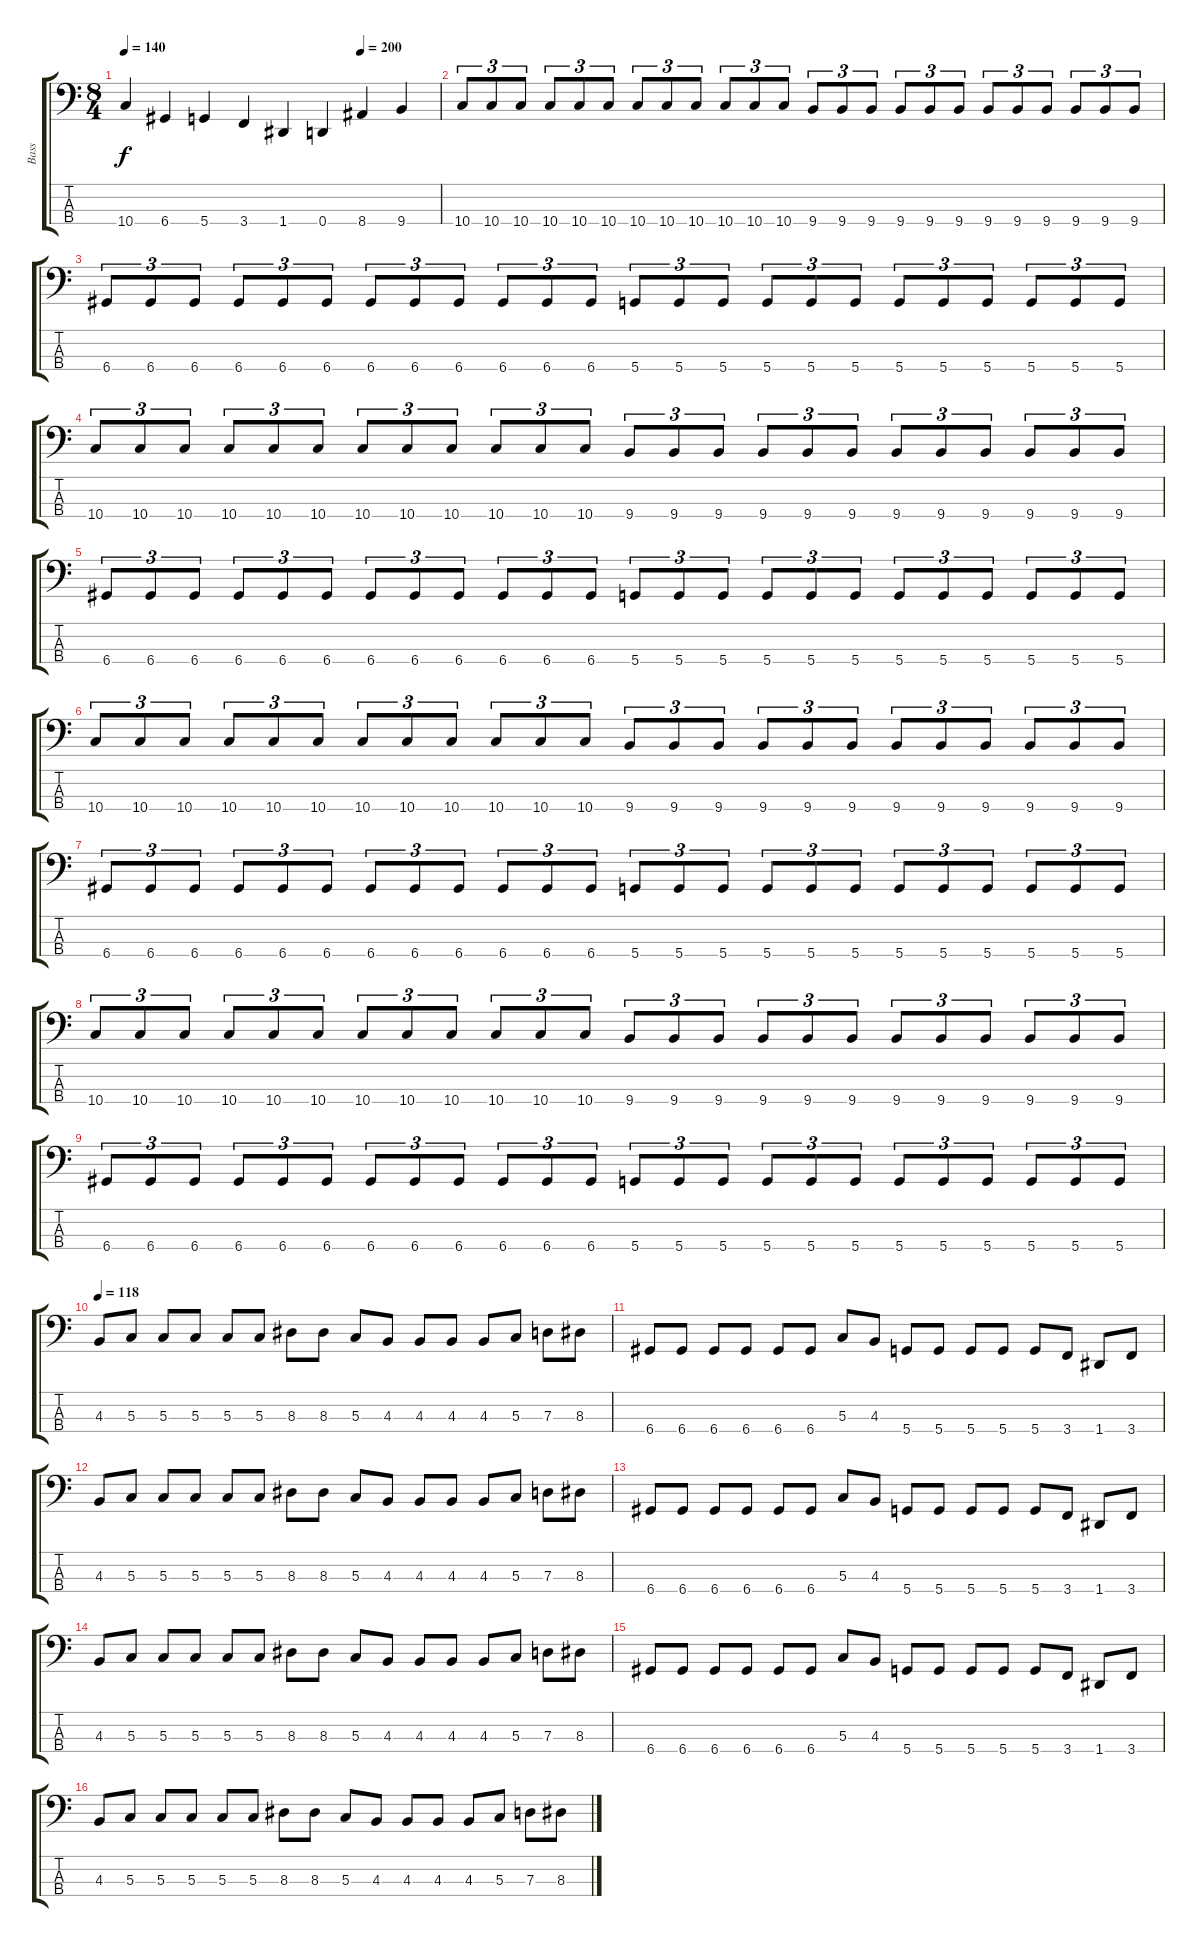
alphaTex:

\track ("Bass" "Bass") {instrument electricbassfinger}
\staff {score tabs}
\tuning (F2 C2 G1 D1) {hide}
\ts (8 4)
\tempo 140
\tempo (200 0.75)
\clef f4
\ks c
10.4.4{dy f} 6.4.4 5.4.4 3.4.4 1.4.4 0.4.4 8.4.4 9.4.4 |
10.4.8{tu (3 2)} 10.4.8{tu (3 2)} 10.4.8{tu (3 2)} 10.4.8{tu (3 2)} 10.4.8{tu (3 2)} 10.4.8{tu (3 2)} 10.4.8{tu (3 2)} 10.4.8{tu (3 2)} 10.4.8{tu (3 2)} 10.4.8{tu (3 2)} 10.4.8{tu (3 2)} 10.4.8{tu (3 2)} 9.4.8{tu (3 2)} 9.4.8{tu (3 2)} 9.4.8{tu (3 2)} 9.4.8{tu (3 2)} 9.4.8{tu (3 2)} 9.4.8{tu (3 2)} 9.4.8{tu (3 2)} 9.4.8{tu (3 2)} 9.4.8{tu (3 2)} 9.4.8{tu (3 2)} 9.4.8{tu (3 2)} 9.4.8{tu (3 2)} |
6.4.8{tu (3 2)} 6.4.8{tu (3 2)} 6.4.8{tu (3 2)} 6.4.8{tu (3 2)} 6.4.8{tu (3 2)} 6.4.8{tu (3 2)} 6.4.8{tu (3 2)} 6.4.8{tu (3 2)} 6.4.8{tu (3 2)} 6.4.8{tu (3 2)} 6.4.8{tu (3 2)} 6.4.8{tu (3 2)} 5.4.8{tu (3 2)} 5.4.8{tu (3 2)} 5.4.8{tu (3 2)} 5.4.8{tu (3 2)} 5.4.8{tu (3 2)} 5.4.8{tu (3 2)} 5.4.8{tu (3 2)} 5.4.8{tu (3 2)} 5.4.8{tu (3 2)} 5.4.8{tu (3 2)} 5.4.8{tu (3 2)} 5.4.8{tu (3 2)} |
10.4.8{tu (3 2)} 10.4.8{tu (3 2)} 10.4.8{tu (3 2)} 10.4.8{tu (3 2)} 10.4.8{tu (3 2)} 10.4.8{tu (3 2)} 10.4.8{tu (3 2)} 10.4.8{tu (3 2)} 10.4.8{tu (3 2)} 10.4.8{tu (3 2)} 10.4.8{tu (3 2)} 10.4.8{tu (3 2)} 9.4.8{tu (3 2)} 9.4.8{tu (3 2)} 9.4.8{tu (3 2)} 9.4.8{tu (3 2)} 9.4.8{tu (3 2)} 9.4.8{tu (3 2)} 9.4.8{tu (3 2)} 9.4.8{tu (3 2)} 9.4.8{tu (3 2)} 9.4.8{tu (3 2)} 9.4.8{tu (3 2)} 9.4.8{tu (3 2)} |
6.4.8{tu (3 2)} 6.4.8{tu (3 2)} 6.4.8{tu (3 2)} 6.4.8{tu (3 2)} 6.4.8{tu (3 2)} 6.4.8{tu (3 2)} 6.4.8{tu (3 2)} 6.4.8{tu (3 2)} 6.4.8{tu (3 2)} 6.4.8{tu (3 2)} 6.4.8{tu (3 2)} 6.4.8{tu (3 2)} 5.4.8{tu (3 2)} 5.4.8{tu (3 2)} 5.4.8{tu (3 2)} 5.4.8{tu (3 2)} 5.4.8{tu (3 2)} 5.4.8{tu (3 2)} 5.4.8{tu (3 2)} 5.4.8{tu (3 2)} 5.4.8{tu (3 2)} 5.4.8{tu (3 2)} 5.4.8{tu (3 2)} 5.4.8{tu (3 2)} |
10.4.8{tu (3 2)} 10.4.8{tu (3 2)} 10.4.8{tu (3 2)} 10.4.8{tu (3 2)} 10.4.8{tu (3 2)} 10.4.8{tu (3 2)} 10.4.8{tu (3 2)} 10.4.8{tu (3 2)} 10.4.8{tu (3 2)} 10.4.8{tu (3 2)} 10.4.8{tu (3 2)} 10.4.8{tu (3 2)} 9.4.8{tu (3 2)} 9.4.8{tu (3 2)} 9.4.8{tu (3 2)} 9.4.8{tu (3 2)} 9.4.8{tu (3 2)} 9.4.8{tu (3 2)} 9.4.8{tu (3 2)} 9.4.8{tu (3 2)} 9.4.8{tu (3 2)} 9.4.8{tu (3 2)} 9.4.8{tu (3 2)} 9.4.8{tu (3 2)} |
6.4.8{tu (3 2)} 6.4.8{tu (3 2)} 6.4.8{tu (3 2)} 6.4.8{tu (3 2)} 6.4.8{tu (3 2)} 6.4.8{tu (3 2)} 6.4.8{tu (3 2)} 6.4.8{tu (3 2)} 6.4.8{tu (3 2)} 6.4.8{tu (3 2)} 6.4.8{tu (3 2)} 6.4.8{tu (3 2)} 5.4.8{tu (3 2)} 5.4.8{tu (3 2)} 5.4.8{tu (3 2)} 5.4.8{tu (3 2)} 5.4.8{tu (3 2)} 5.4.8{tu (3 2)} 5.4.8{tu (3 2)} 5.4.8{tu (3 2)} 5.4.8{tu (3 2)} 5.4.8{tu (3 2)} 5.4.8{tu (3 2)} 5.4.8{tu (3 2)} |
10.4.8{tu (3 2)} 10.4.8{tu (3 2)} 10.4.8{tu (3 2)} 10.4.8{tu (3 2)} 10.4.8{tu (3 2)} 10.4.8{tu (3 2)} 10.4.8{tu (3 2)} 10.4.8{tu (3 2)} 10.4.8{tu (3 2)} 10.4.8{tu (3 2)} 10.4.8{tu (3 2)} 10.4.8{tu (3 2)} 9.4.8{tu (3 2)} 9.4.8{tu (3 2)} 9.4.8{tu (3 2)} 9.4.8{tu (3 2)} 9.4.8{tu (3 2)} 9.4.8{tu (3 2)} 9.4.8{tu (3 2)} 9.4.8{tu (3 2)} 9.4.8{tu (3 2)} 9.4.8{tu (3 2)} 9.4.8{tu (3 2)} 9.4.8{tu (3 2)} |
6.4.8{tu (3 2)} 6.4.8{tu (3 2)} 6.4.8{tu (3 2)} 6.4.8{tu (3 2)} 6.4.8{tu (3 2)} 6.4.8{tu (3 2)} 6.4.8{tu (3 2)} 6.4.8{tu (3 2)} 6.4.8{tu (3 2)} 6.4.8{tu (3 2)} 6.4.8{tu (3 2)} 6.4.8{tu (3 2)} 5.4.8{tu (3 2)} 5.4.8{tu (3 2)} 5.4.8{tu (3 2)} 5.4.8{tu (3 2)} 5.4.8{tu (3 2)} 5.4.8{tu (3 2)} 5.4.8{tu (3 2)} 5.4.8{tu (3 2)} 5.4.8{tu (3 2)} 5.4.8{tu (3 2)} 5.4.8{tu (3 2)} 5.4.8{tu (3 2)} |
\tempo 118
4.3.8 5.3.8 5.3.8 5.3.8 5.3.8 5.3.8 8.3.8 8.3.8 5.3.8 4.3.8 4.3.8 4.3.8 4.3.8 5.3.8 7.3.8 8.3.8 |
6.4.8 6.4.8 6.4.8 6.4.8 6.4.8 6.4.8 5.3.8 4.3.8 5.4.8 5.4.8 5.4.8 5.4.8 5.4.8 3.4.8 1.4.8 3.4.8 |
4.3.8 5.3.8 5.3.8 5.3.8 5.3.8 5.3.8 8.3.8 8.3.8 5.3.8 4.3.8 4.3.8 4.3.8 4.3.8 5.3.8 7.3.8 8.3.8 |
6.4.8 6.4.8 6.4.8 6.4.8 6.4.8 6.4.8 5.3.8 4.3.8 5.4.8 5.4.8 5.4.8 5.4.8 5.4.8 3.4.8 1.4.8 3.4.8 |
4.3.8 5.3.8 5.3.8 5.3.8 5.3.8 5.3.8 8.3.8 8.3.8 5.3.8 4.3.8 4.3.8 4.3.8 4.3.8 5.3.8 7.3.8 8.3.8 |
6.4.8 6.4.8 6.4.8 6.4.8 6.4.8 6.4.8 5.3.8 4.3.8 5.4.8 5.4.8 5.4.8 5.4.8 5.4.8 3.4.8 1.4.8 3.4.8 |
4.3.8 5.3.8 5.3.8 5.3.8 5.3.8 5.3.8 8.3.8 8.3.8 5.3.8 4.3.8 4.3.8 4.3.8 4.3.8 5.3.8 7.3.8 8.3.8
